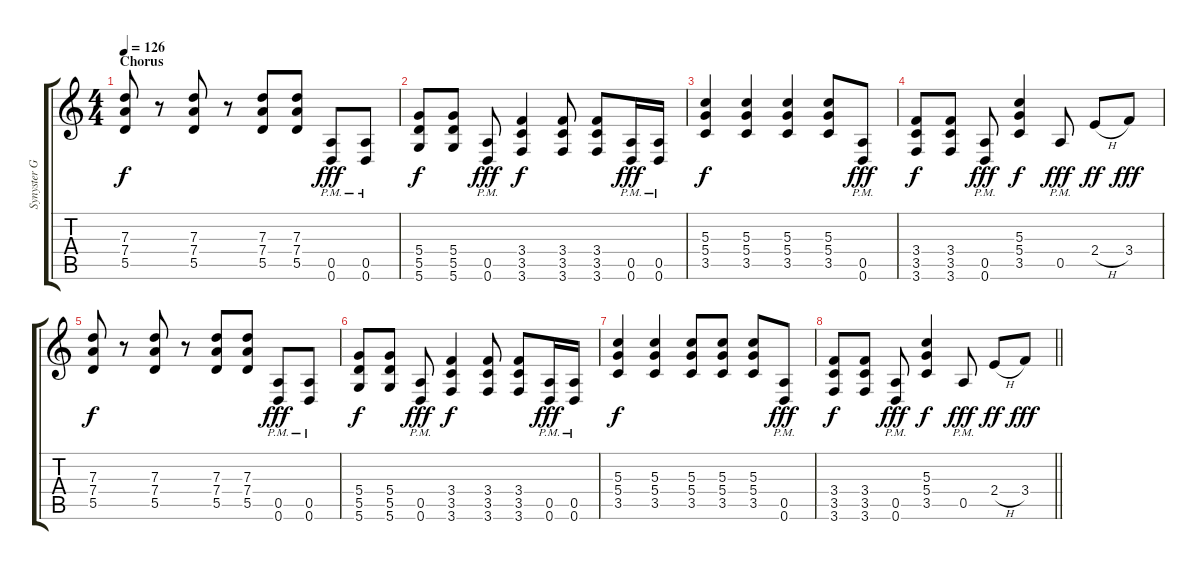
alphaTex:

\track ("Synyster Gates" "Synyster G") {instrument distortionguitar}
\staff {score tabs}
\tuning (E4 B3 G3 D3 A2 D2) {hide}
\ts (4 4)
\section ("" "Chorus")
\tempo 126
\clef g2
\ks c
(7.3 7.4 5.5).8{dy f volume 12} r.8 (7.3 7.4 5.5).8 r.8 (7.3 7.4 5.5).8 (7.3 7.4 5.5).8 (0.5{pm} 0.6{pm}).8{dy fff} (0.5{pm} 0.6{pm}).8 |
(5.4 5.5 5.6).8{dy f} (5.4 5.5 5.6).8 (0.5{pm} 0.6{pm}).8{dy fff} (3.4 3.5 3.6).4{dy f} (3.4 3.5 3.6).8 (3.4 3.5 3.6).8 (0.5{pm} 0.6{pm}).16{dy fff} (0.5{pm} 0.6{pm}).16 |
(5.3 5.4 3.5).4{dy f} (5.3 5.4 3.5).4 (5.3 5.4 3.5).4 (5.3 5.4 3.5).8 (0.5{pm} 0.6{pm}).8{dy fff} |
(3.4 3.5 3.6).8{dy f} (3.4 3.5 3.6).8 (0.5{pm} 0.6{pm}).8{dy fff} (5.3 5.4 3.5).4{dy f} 0.5{pm}.8{dy fff} 2.4{h}.8{dy ff} 3.4.8{dy fff} |
(7.3 7.4 5.5).8{dy f} r.8 (7.3 7.4 5.5).8 r.8 (7.3 7.4 5.5).8 (7.3 7.4 5.5).8 (0.5{pm} 0.6{pm}).8{dy fff} (0.5{pm} 0.6{pm}).8 |
(5.4 5.5 5.6).8{dy f} (5.4 5.5 5.6).8 (0.5{pm} 0.6{pm}).8{dy fff} (3.4 3.5 3.6).4{dy f} (3.4 3.5 3.6).8 (3.4 3.5 3.6).8 (0.5{pm} 0.6{pm}).16{dy fff} (0.5{pm} 0.6{pm}).16 |
(5.3 5.4 3.5).4{dy f} (5.3 5.4 3.5).4 (5.3 5.4 3.5).8 (5.3 5.4 3.5).8 (5.3 5.4 3.5).8 (0.5{pm} 0.6{pm}).8{dy fff} |
\barLineRight lightlight
(3.4 3.5 3.6).8{dy f} (3.4 3.5 3.6).8 (0.5{pm} 0.6{pm}).8{dy fff} (5.3 5.4 3.5).4{dy f} 0.5{pm}.8{dy fff} 2.4{h}.8{dy ff} 3.4.8{dy fff}
